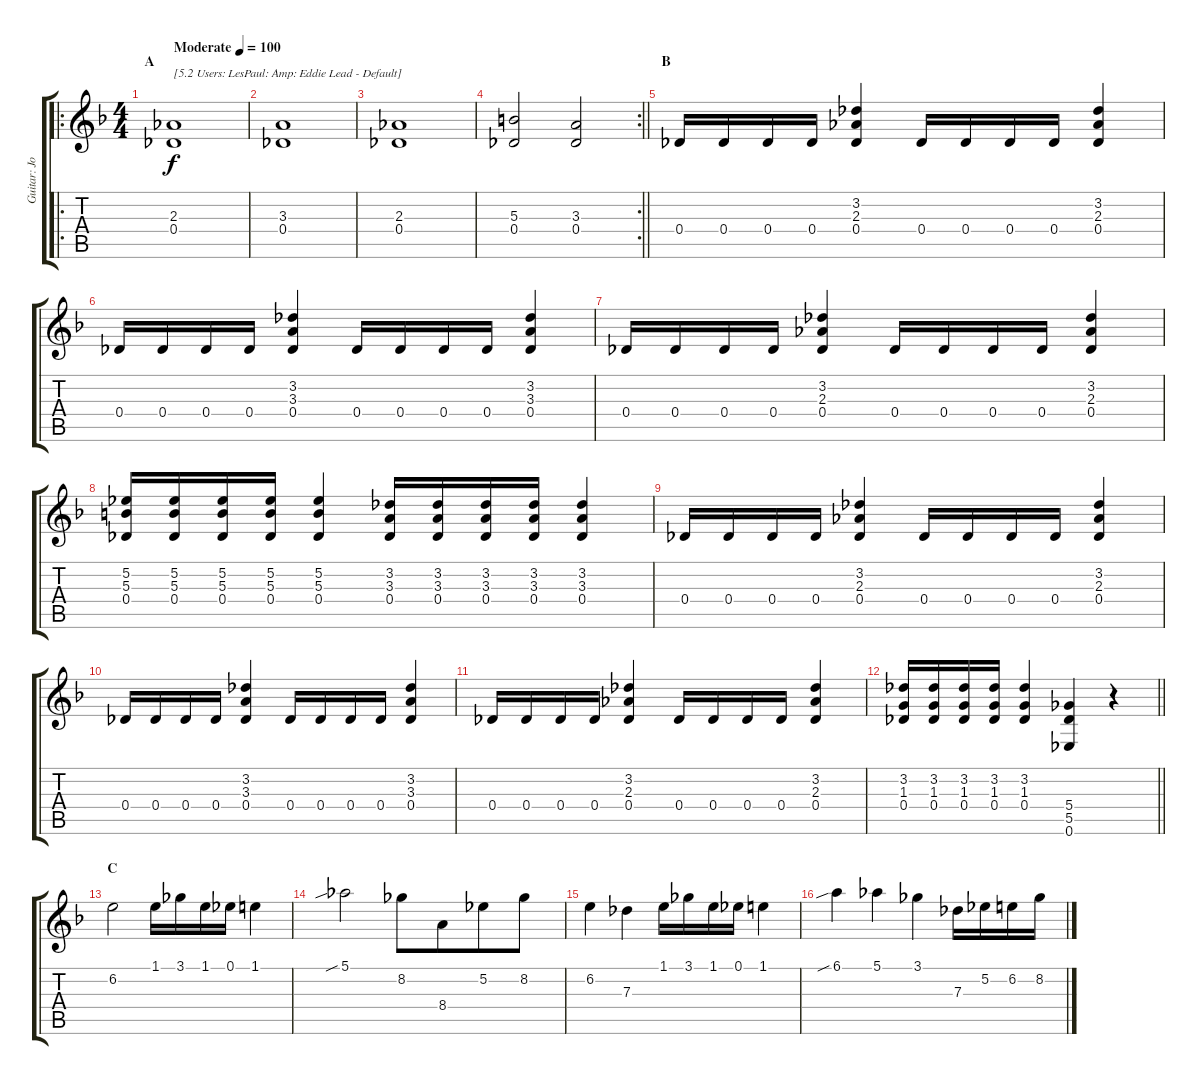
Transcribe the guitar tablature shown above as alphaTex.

\track ("Guitar: Jon" "Guitar: Jo") {instrument distortionguitar}
\staff {score tabs}
\tuning (Eb4 Bb3 Gb3 Db3 Ab2 Eb2) {hide}
\ro
\ts (4 4)
\section ("" "A")
\tempo (100 "Moderate")
\clef g2
\ks f
(2.3 0.4).1{txt "[5.2 Users: LesPaul: Amp: Eddie Lead - Default]" dy f instrument distortionguitar} |
(3.3 0.4).1 |
(2.3 0.4).1 |
\rc 2
\barLineRight lightlight
(5.3 0.4).2 (3.3 0.4).2 |
\section ("" "B")
0.4.16 0.4.16 0.4.16 0.4.16 (3.2 2.3 0.4).4 0.4.16 0.4.16 0.4.16 0.4.16 (3.2 2.3 0.4).4 |
0.4.16 0.4.16 0.4.16 0.4.16 (3.2 3.3 0.4).4 0.4.16 0.4.16 0.4.16 0.4.16 (3.2 3.3 0.4).4 |
0.4.16 0.4.16 0.4.16 0.4.16 (3.2 2.3 0.4).4 0.4.16 0.4.16 0.4.16 0.4.16 (3.2 2.3 0.4).4 |
(5.2 5.3 0.4).16 (5.2 5.3 0.4).16 (5.2 5.3 0.4).16 (5.2 5.3 0.4).16 (5.2 5.3 0.4).4 (3.2 3.3 0.4).16 (3.2 3.3 0.4).16 (3.2 3.3 0.4).16 (3.2 3.3 0.4).16 (3.2 3.3 0.4).4 |
0.4.16 0.4.16 0.4.16 0.4.16 (3.2 2.3 0.4).4 0.4.16 0.4.16 0.4.16 0.4.16 (3.2 2.3 0.4).4 |
0.4.16 0.4.16 0.4.16 0.4.16 (3.2 3.3 0.4).4 0.4.16 0.4.16 0.4.16 0.4.16 (3.2 3.3 0.4).4 |
0.4.16 0.4.16 0.4.16 0.4.16 (3.2 2.3 0.4).4 0.4.16 0.4.16 0.4.16 0.4.16 (3.2 2.3 0.4).4 |
\barLineRight lightlight
(3.2 1.3 0.4).16 (3.2 1.3 0.4).16 (3.2 1.3 0.4).16 (3.2 1.3 0.4).16 (3.2 1.3 0.4).4 (5.4 5.5 0.6).4 r.4 |
\section ("" "C")
6.2.2 1.1.16 3.1.16 1.1.16 0.1.16 1.1.4 |
5.1{sib}.2 8.2.8 8.4.8{beam merge} 5.2.8 8.2.8 |
6.2.4 7.3.4 1.1.16 3.1.16 1.1.16 0.1.16 1.1.4 |
6.1{sib}.4 5.1.4 3.1.4{beam merge} 7.3.16 5.2.16 6.2.16 8.2.16
